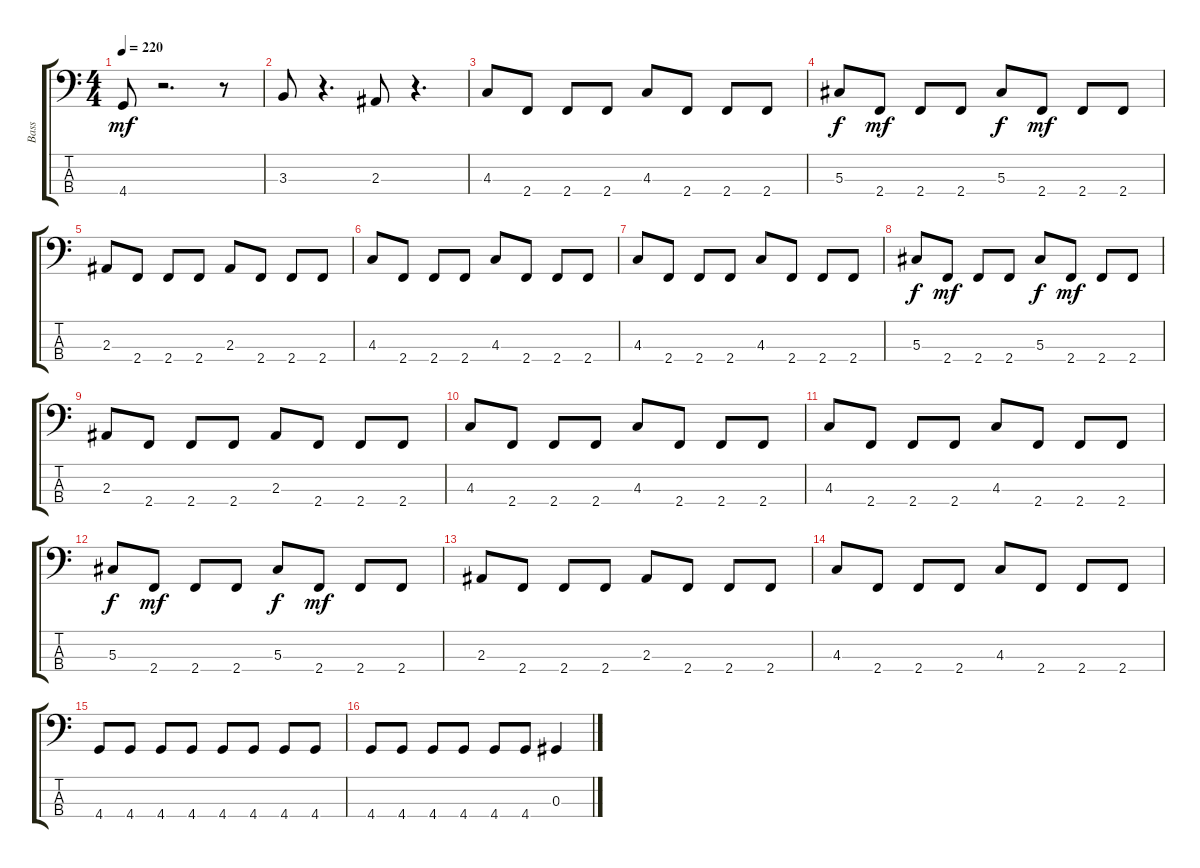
\track ("Bass" "Bass") {instrument electricbasspick}
\staff {score tabs}
\tuning (Gb2 Db2 Ab1 Eb1) {hide}
\ts (4 4)
\tempo 220
\clef f4
\ks c
4.4.8{dy mf} r.2{d} r.8 |
3.3.8 r.4{d} 2.3.8 r.4{d} |
4.3.8 2.4.8 2.4.8 2.4.8 4.3.8 2.4.8 2.4.8 2.4.8 |
5.3.8{dy f} 2.4.8{dy mf} 2.4.8 2.4.8 5.3.8{dy f} 2.4.8{dy mf} 2.4.8 2.4.8 |
2.3.8 2.4.8 2.4.8 2.4.8 2.3.8 2.4.8 2.4.8 2.4.8 |
4.3.8 2.4.8 2.4.8 2.4.8 4.3.8 2.4.8 2.4.8 2.4.8 |
4.3.8 2.4.8 2.4.8 2.4.8 4.3.8 2.4.8 2.4.8 2.4.8 |
5.3.8{dy f} 2.4.8{dy mf} 2.4.8 2.4.8 5.3.8{dy f} 2.4.8{dy mf} 2.4.8 2.4.8 |
2.3.8 2.4.8 2.4.8 2.4.8 2.3.8 2.4.8 2.4.8 2.4.8 |
4.3.8 2.4.8 2.4.8 2.4.8 4.3.8 2.4.8 2.4.8 2.4.8 |
4.3.8 2.4.8 2.4.8 2.4.8 4.3.8 2.4.8 2.4.8 2.4.8 |
5.3.8{dy f} 2.4.8{dy mf} 2.4.8 2.4.8 5.3.8{dy f} 2.4.8{dy mf} 2.4.8 2.4.8 |
2.3.8 2.4.8 2.4.8 2.4.8 2.3.8 2.4.8 2.4.8 2.4.8 |
4.3.8 2.4.8 2.4.8 2.4.8 4.3.8 2.4.8 2.4.8 2.4.8 |
4.4.8 4.4.8 4.4.8 4.4.8 4.4.8 4.4.8 4.4.8 4.4.8 |
4.4.8 4.4.8 4.4.8 4.4.8 4.4.8 4.4.8 0.3.4
